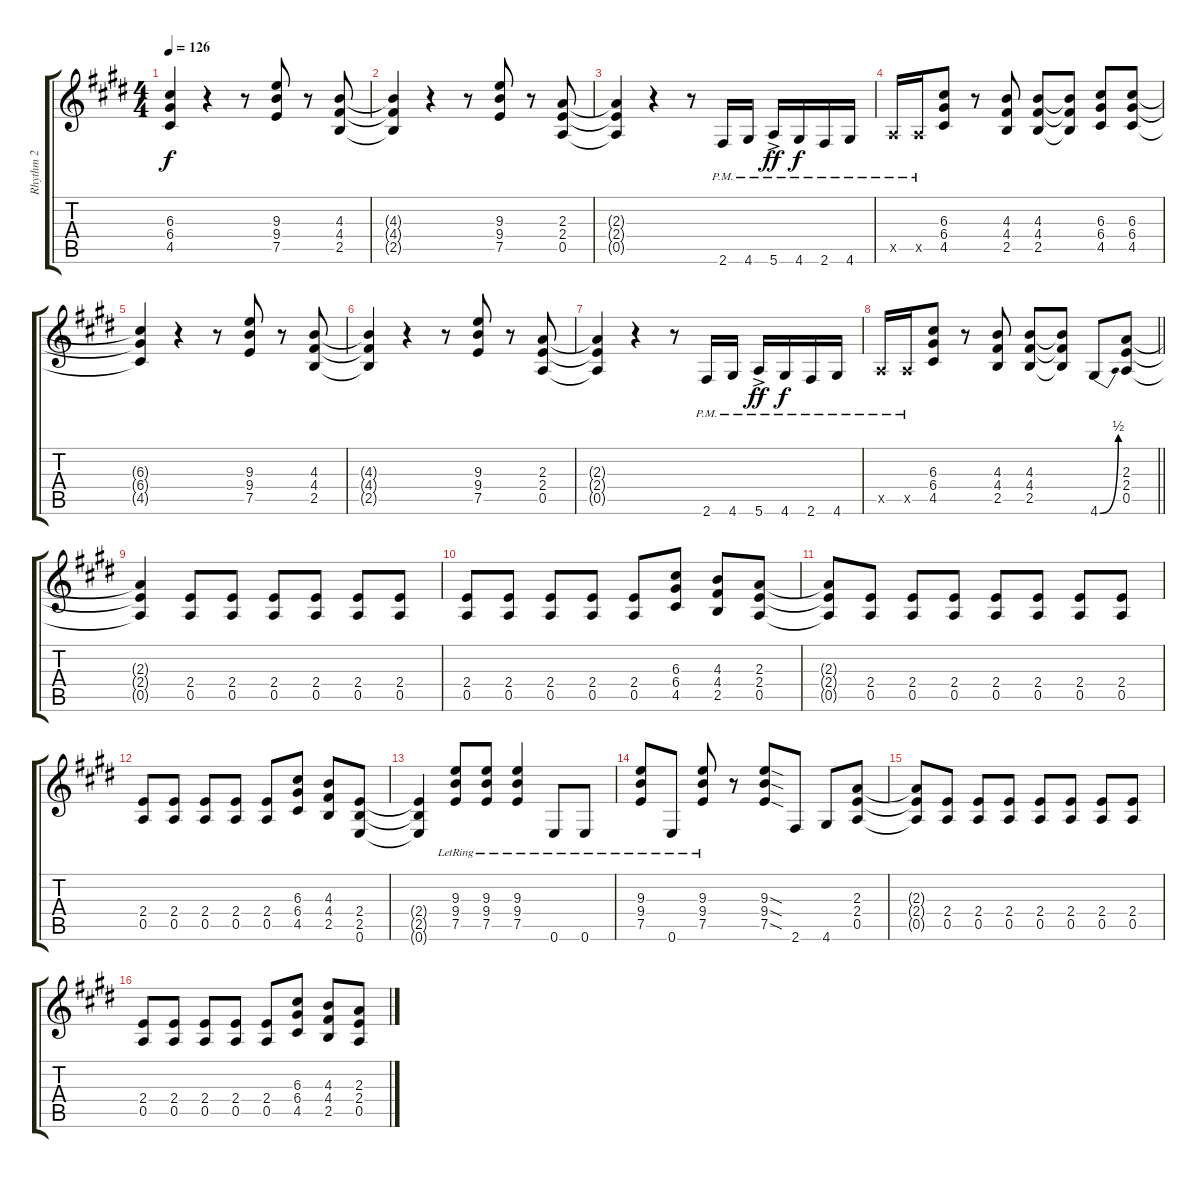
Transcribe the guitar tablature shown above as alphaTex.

\track ("Rhythm 2" "Rhythm 2") {instrument distortionguitar}
\staff {score tabs}
\tuning (E4 B3 G3 D3 A2 E2) {hide}
\ts (4 4)
\tempo 126
\clef g2
\ks e
(6.3 6.4 4.5).4{dy f instrument distortionguitar} r.4 r.8 (9.3 9.4 7.5).8 r.8 (4.3 4.4 2.5).8 |
(4.3{t} 4.4{t} 2.5{t}).4 r.4 r.8 (9.3 9.4 7.5).8 r.8 (2.3 2.4 0.5).8 |
(2.3{t} 2.4{t} 0.5{t}).4 r.4 r.8 2.6{pm}.16 4.6{pm}.16 5.6{ac pm}.16{dy ff} 4.6{pm}.16{dy f} 2.6{pm}.16 4.6{pm}.16 |
0.5{pm x}.16 0.5{pm x}.16 (6.3 6.4 4.5).8 r.8 (4.3 4.4 2.5).8 (4.3 4.4 2.5).8 (4.3{t} 4.4{t} 2.5{t}).8 (6.3 6.4 4.5).8 (6.3 6.4 4.5).8 |
(6.3{t} 6.4{t} 4.5{t}).4 r.4 r.8 (9.3 9.4 7.5).8 r.8 (4.3 4.4 2.5).8 |
(4.3{t} 4.4{t} 2.5{t}).4 r.4 r.8 (9.3 9.4 7.5).8 r.8 (2.3 2.4 0.5).8 |
(2.3{t} 2.4{t} 0.5{t}).4 r.4 r.8 2.6{pm}.16 4.6{pm}.16 5.6{ac pm}.16{dy ff} 4.6{pm}.16{dy f} 2.6{pm}.16 4.6{pm}.16 |
\barLineRight lightlight
0.5{pm x}.16 0.5{pm x}.16 (6.3 6.4 4.5).8 r.8 (4.3 4.4 2.5).8 (4.3 4.4 2.5).8 (4.3{t} 4.4{t} 2.5{t}).8 4.6{be (bend 0 0 60 2)}.8 (2.3 2.4 0.5).8 |
(2.3{t} 2.4{t} 0.5{t}).4 (2.4 0.5).8 (2.4 0.5).8 (2.4 0.5).8 (2.4 0.5).8 (2.4 0.5).8 (2.4 0.5).8 |
(2.4 0.5).8 (2.4 0.5).8 (2.4 0.5).8 (2.4 0.5).8 (2.4 0.5).8 (6.3 6.4 4.5).8 (4.3 4.4 2.5).8 (2.3 2.4 0.5).8 |
(2.3{t} 2.4{t} 0.5{t}).8 (2.4 0.5).8 (2.4 0.5).8 (2.4 0.5).8 (2.4 0.5).8 (2.4 0.5).8 (2.4 0.5).8 (2.4 0.5).8 |
(2.4 0.5).8 (2.4 0.5).8 (2.4 0.5).8 (2.4 0.5).8 (2.4 0.5).8 (6.3 6.4 4.5).8 (4.3 4.4 2.5).8 (2.4 2.5 0.6).8 |
(2.4{t} 2.5{t} 0.6{t}).4 (9.3{lr} 9.4{lr} 7.5{lr}).8 (9.3{lr} 9.4{lr} 7.5{lr}).8 (9.3{lr} 9.4{lr} 7.5{lr}).4 0.6{lr}.8 0.6{lr}.8 |
(9.3{lr} 9.4{lr} 7.5{lr}).8 0.6{lr}.8 (9.3{lr} 9.4{lr} 7.5{lr}).8 r.8 (9.3{sod} 9.4{sod} 7.5{sod}).8 2.6.8 4.6.8 (2.3 2.4 0.5).8 |
(2.3{t} 2.4{t} 0.5{t}).8 (2.4 0.5).8 (2.4 0.5).8 (2.4 0.5).8 (2.4 0.5).8 (2.4 0.5).8 (2.4 0.5).8 (2.4 0.5).8 |
(2.4 0.5).8 (2.4 0.5).8 (2.4 0.5).8 (2.4 0.5).8 (2.4 0.5).8 (6.3 6.4 4.5).8 (4.3 4.4 2.5).8 (2.3 2.4 0.5).8
